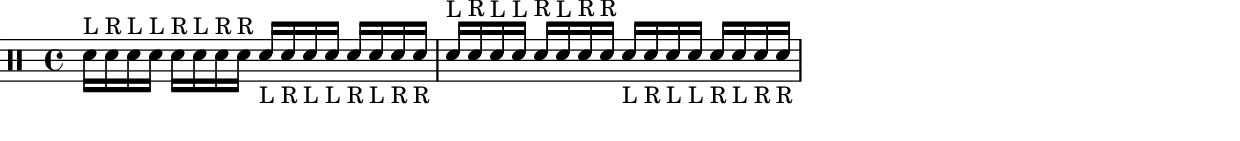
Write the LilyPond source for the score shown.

%% Generated by lilypond-book
%% Options: [exampleindent=10.16\mm,indent=0\mm,line-width=160\mm,paper-height=845.047\pt,paper-width=597.508\pt,papersize='(cons (* 597.508 pt) (* 845.047 pt)),quote]
\include "lilypond-book-preamble.ly"


% ****************************************************************
% Start cut-&-pastable-section
% ****************************************************************

#(ly:set-option 'eps-box-padding 3.000000)



\paper {
  #(set-paper-size '(cons (* 597.508 pt) (* 845.047 pt)))
  indent = 0\mm
  line-width = 160\mm
  % offset the left padding, also add 1mm as lilypond creates cropped
  % images with a little space on the right
  line-width = #(- line-width (* mm  3.000000) (* mm 1))
  line-width = 160\mm - 2.0 * 10.16\mm
  % offset the left padding, also add 1mm as lilypond creates cropped
  % images with a little space on the right
  line-width = #(- line-width (* mm  3.000000) (* mm 1))
}

\layout {
  
}




% ****************************************************************
% ly snippet:
% ****************************************************************
\sourcefileline 140
\drums {
  \repeat unfold 2 {
    sn16^"L" sn^"R" sn^"L" sn^"L" sn^"R" sn^"L" sn^"R" sn^"R"
    \stemUp
    sn16_"L" sn_"R" sn_"L" sn_"L" sn_"R" sn_"L" sn_"R" sn_"R"
  }
}


% ****************************************************************
% end ly snippet
% ****************************************************************
